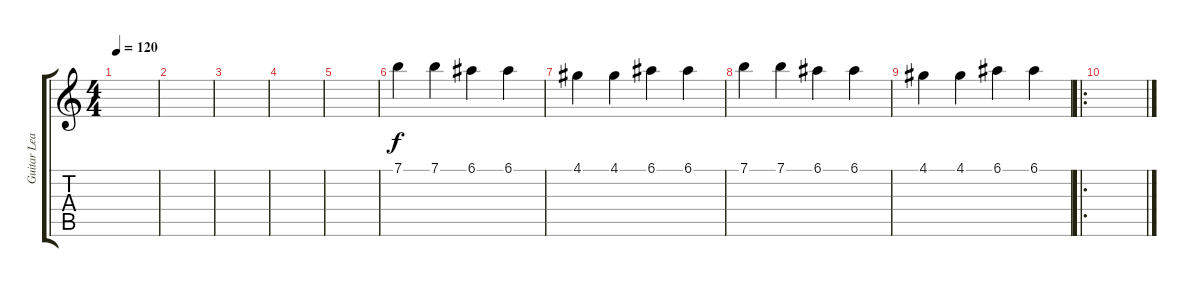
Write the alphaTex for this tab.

\track ("Guitar Lead" "Guitar Lea") {instrument electricguitarjazz}
\staff {score tabs}
\tuning (E4 B3 G3 D3 A2 E2) {hide}
\ts (4 4)
\tempo 120
\clef g2
\ks c
|
|
|
|
|
7.1.4 7.1.4 6.1.4 6.1.4 |
4.1.4 4.1.4 6.1.4 6.1.4 |
7.1.4 7.1.4 6.1.4 6.1.4 |
4.1.4 4.1.4 6.1.4 6.1.4 |
\ro
